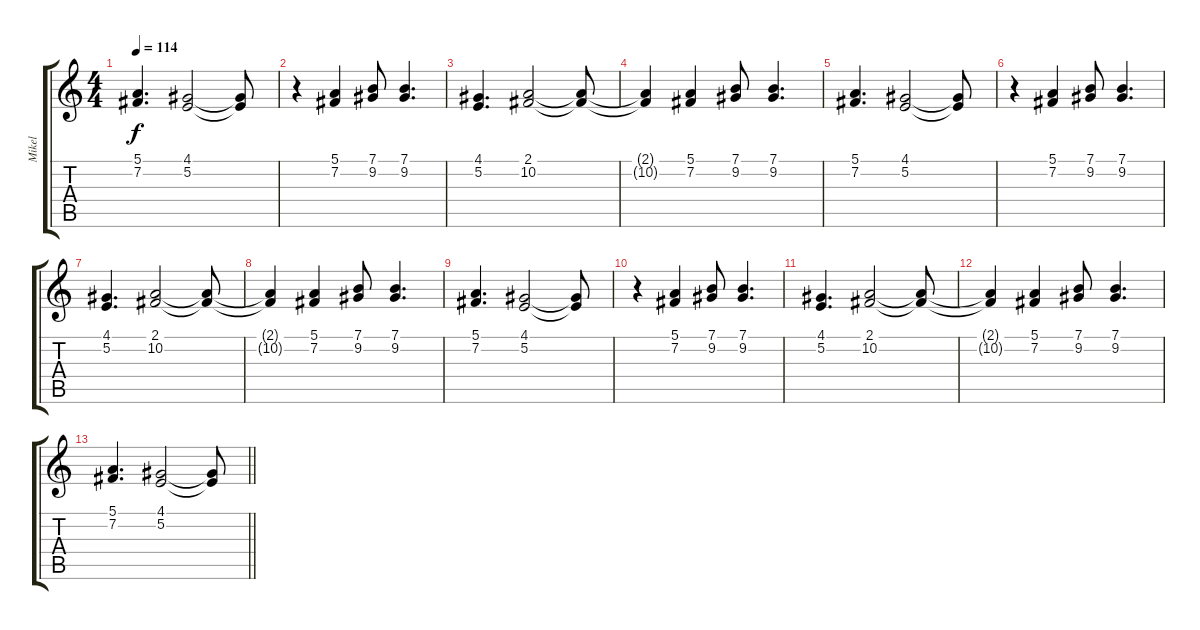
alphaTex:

\track ("Mikel" "Mikel") {instrument stringensemble1}
\staff {score tabs}
\tuning (E4 B3 G3 D3 A2 E2) {hide}
\ts (4 4)
\tempo 114
\clef g2
\ks c
(5.1 7.2).4{d dy f} (4.1 5.2).2 (4.1{t} 5.2{t}).8 |
r.4 (5.1 7.2).4 (7.1 9.2).8 (7.1 9.2).4{d} |
(4.1 5.2).4{d} (2.1 10.2).2 (2.1{t} 10.2{t}).8 |
(2.1{t} 10.2{t}).4 (5.1 7.2).4 (7.1 9.2).8 (7.1 9.2).4{d} |
(5.1 7.2).4{d} (4.1 5.2).2 (4.1{t} 5.2{t}).8 |
r.4 (5.1 7.2).4 (7.1 9.2).8 (7.1 9.2).4{d} |
(4.1 5.2).4{d} (2.1 10.2).2 (2.1{t} 10.2{t}).8 |
(2.1{t} 10.2{t}).4 (5.1 7.2).4 (7.1 9.2).8 (7.1 9.2).4{d} |
(5.1 7.2).4{d} (4.1 5.2).2 (4.1{t} 5.2{t}).8 |
r.4 (5.1 7.2).4 (7.1 9.2).8 (7.1 9.2).4{d} |
(4.1 5.2).4{d} (2.1 10.2).2 (2.1{t} 10.2{t}).8 |
(2.1{t} 10.2{t}).4 (5.1 7.2).4 (7.1 9.2).8 (7.1 9.2).4{d} |
\barLineRight lightlight
(5.1 7.2).4{d} (4.1 5.2).2 (4.1{t} 5.2{t}).8
